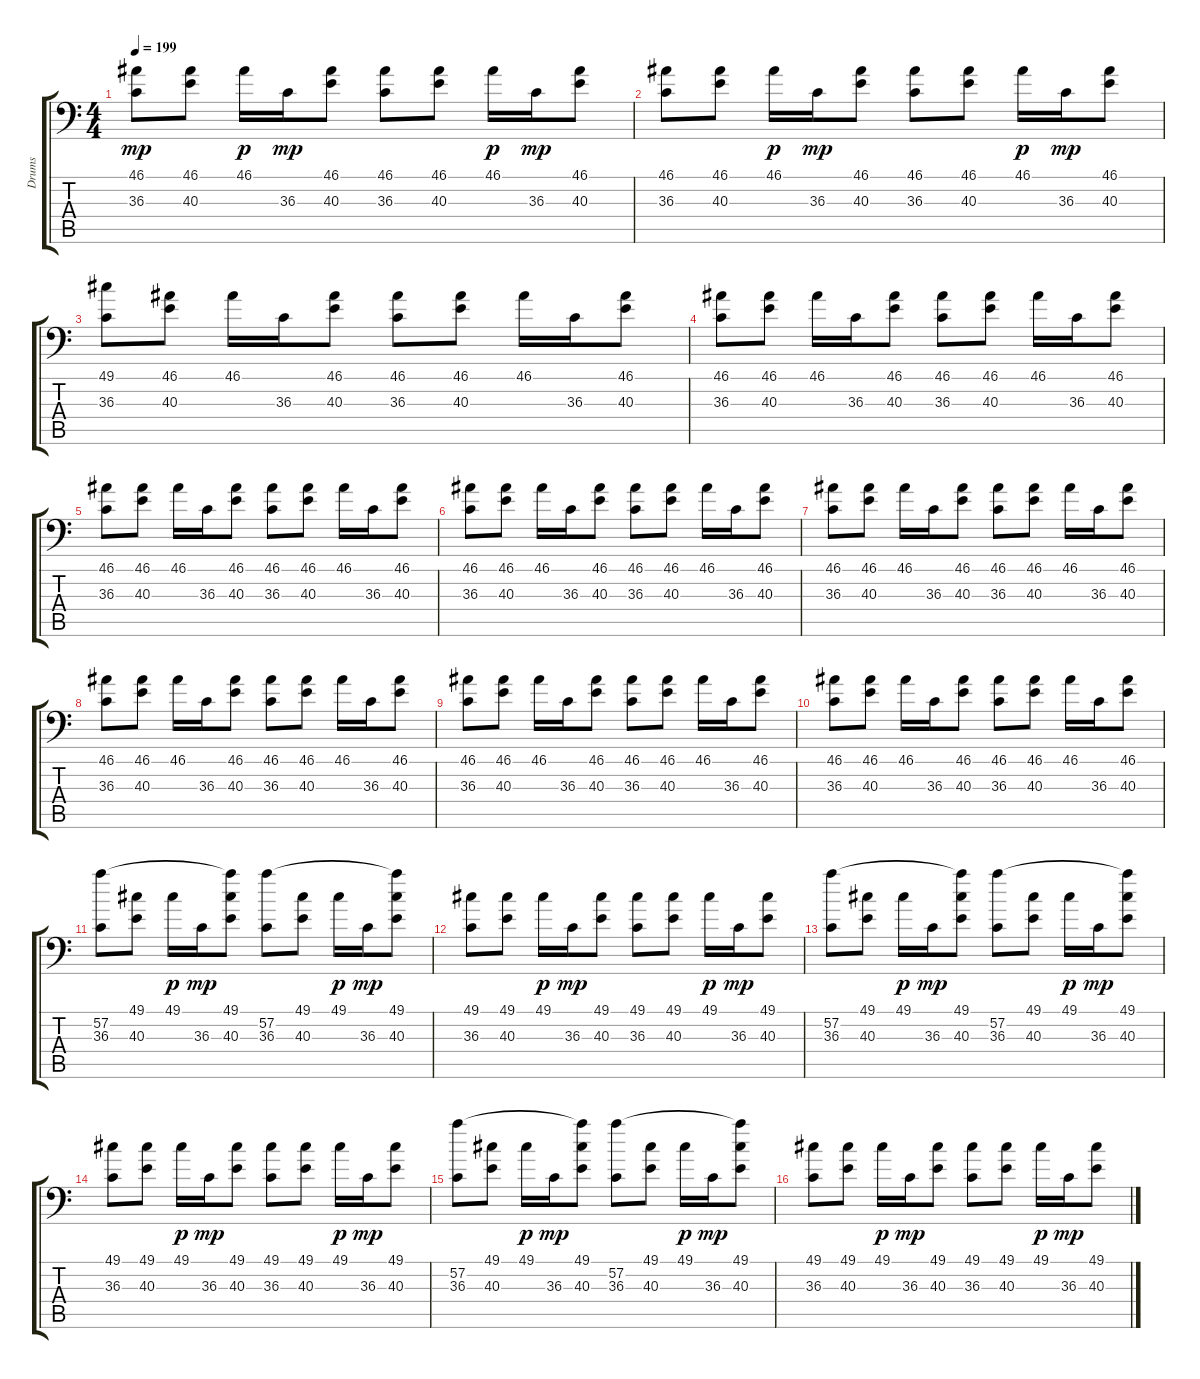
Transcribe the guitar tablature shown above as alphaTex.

\track ("Drums" "Drums") {instrument acousticgrandpiano}
\staff {score tabs}
\tuning (C-1 C-1 C-1 C-1 C-1 C-1) {hide}
\ts (4 4)
\tempo 199
\clef f4
\ks c
(46.1 36.3).8{dy mp} (46.1 40.3).8 46.1.16{dy p} 36.3.16{dy mp} (46.1 40.3).8 (46.1 36.3).8 (46.1 40.3).8 46.1.16{dy p} 36.3.16{dy mp} (46.1 40.3).8 |
(46.1 36.3).8 (46.1 40.3).8 46.1.16{dy p} 36.3.16{dy mp} (46.1 40.3).8 (46.1 36.3).8 (46.1 40.3).8 46.1.16{dy p} 36.3.16{dy mp} (46.1 40.3).8 |
(49.1 36.3).8 (46.1 40.3).8 46.1.16 36.3.16 (46.1 40.3).8 (46.1 36.3).8 (46.1 40.3).8 46.1.16 36.3.16 (46.1 40.3).8 |
(46.1 36.3).8 (46.1 40.3).8 46.1.16 36.3.16 (46.1 40.3).8 (46.1 36.3).8 (46.1 40.3).8 46.1.16 36.3.16 (46.1 40.3).8 |
(46.1 36.3).8 (46.1 40.3).8 46.1.16 36.3.16 (46.1 40.3).8 (46.1 36.3).8 (46.1 40.3).8 46.1.16 36.3.16 (46.1 40.3).8 |
(46.1 36.3).8 (46.1 40.3).8 46.1.16 36.3.16 (46.1 40.3).8 (46.1 36.3).8 (46.1 40.3).8 46.1.16 36.3.16 (46.1 40.3).8 |
(46.1 36.3).8 (46.1 40.3).8 46.1.16 36.3.16 (46.1 40.3).8 (46.1 36.3).8 (46.1 40.3).8 46.1.16 36.3.16 (46.1 40.3).8 |
(46.1 36.3).8 (46.1 40.3).8 46.1.16 36.3.16 (46.1 40.3).8 (46.1 36.3).8 (46.1 40.3).8 46.1.16 36.3.16 (46.1 40.3).8 |
(46.1 36.3).8 (46.1 40.3).8 46.1.16 36.3.16 (46.1 40.3).8 (46.1 36.3).8 (46.1 40.3).8 46.1.16 36.3.16 (46.1 40.3).8 |
(46.1 36.3).8 (46.1 40.3).8 46.1.16 36.3.16 (46.1 40.3).8 (46.1 36.3).8 (46.1 40.3).8 46.1.16 36.3.16 (46.1 40.3).8 |
(57.2 36.3).8 (49.1 40.3).8 49.1.16{dy p} 36.3.16{dy mp} (49.1 57.2{t} 40.3).8 (57.2 36.3).8 (49.1 40.3).8 49.1.16{dy p} 36.3.16{dy mp} (49.1 57.2{t} 40.3).8 |
(49.1 36.3).8 (49.1 40.3).8 49.1.16{dy p} 36.3.16{dy mp} (49.1 40.3).8 (49.1 36.3).8 (49.1 40.3).8 49.1.16{dy p} 36.3.16{dy mp} (49.1 40.3).8 |
(57.2 36.3).8 (49.1 40.3).8 49.1.16{dy p} 36.3.16{dy mp} (49.1 57.2{t} 40.3).8 (57.2 36.3).8 (49.1 40.3).8 49.1.16{dy p} 36.3.16{dy mp} (49.1 57.2{t} 40.3).8 |
(49.1 36.3).8 (49.1 40.3).8 49.1.16{dy p} 36.3.16{dy mp} (49.1 40.3).8 (49.1 36.3).8 (49.1 40.3).8 49.1.16{dy p} 36.3.16{dy mp} (49.1 40.3).8 |
(57.2 36.3).8 (49.1 40.3).8 49.1.16{dy p} 36.3.16{dy mp} (49.1 57.2{t} 40.3).8 (57.2 36.3).8 (49.1 40.3).8 49.1.16{dy p} 36.3.16{dy mp} (49.1 57.2{t} 40.3).8 |
(49.1 36.3).8 (49.1 40.3).8 49.1.16{dy p} 36.3.16{dy mp} (49.1 40.3).8 (49.1 36.3).8 (49.1 40.3).8 49.1.16{dy p} 36.3.16{dy mp} (49.1 40.3).8
